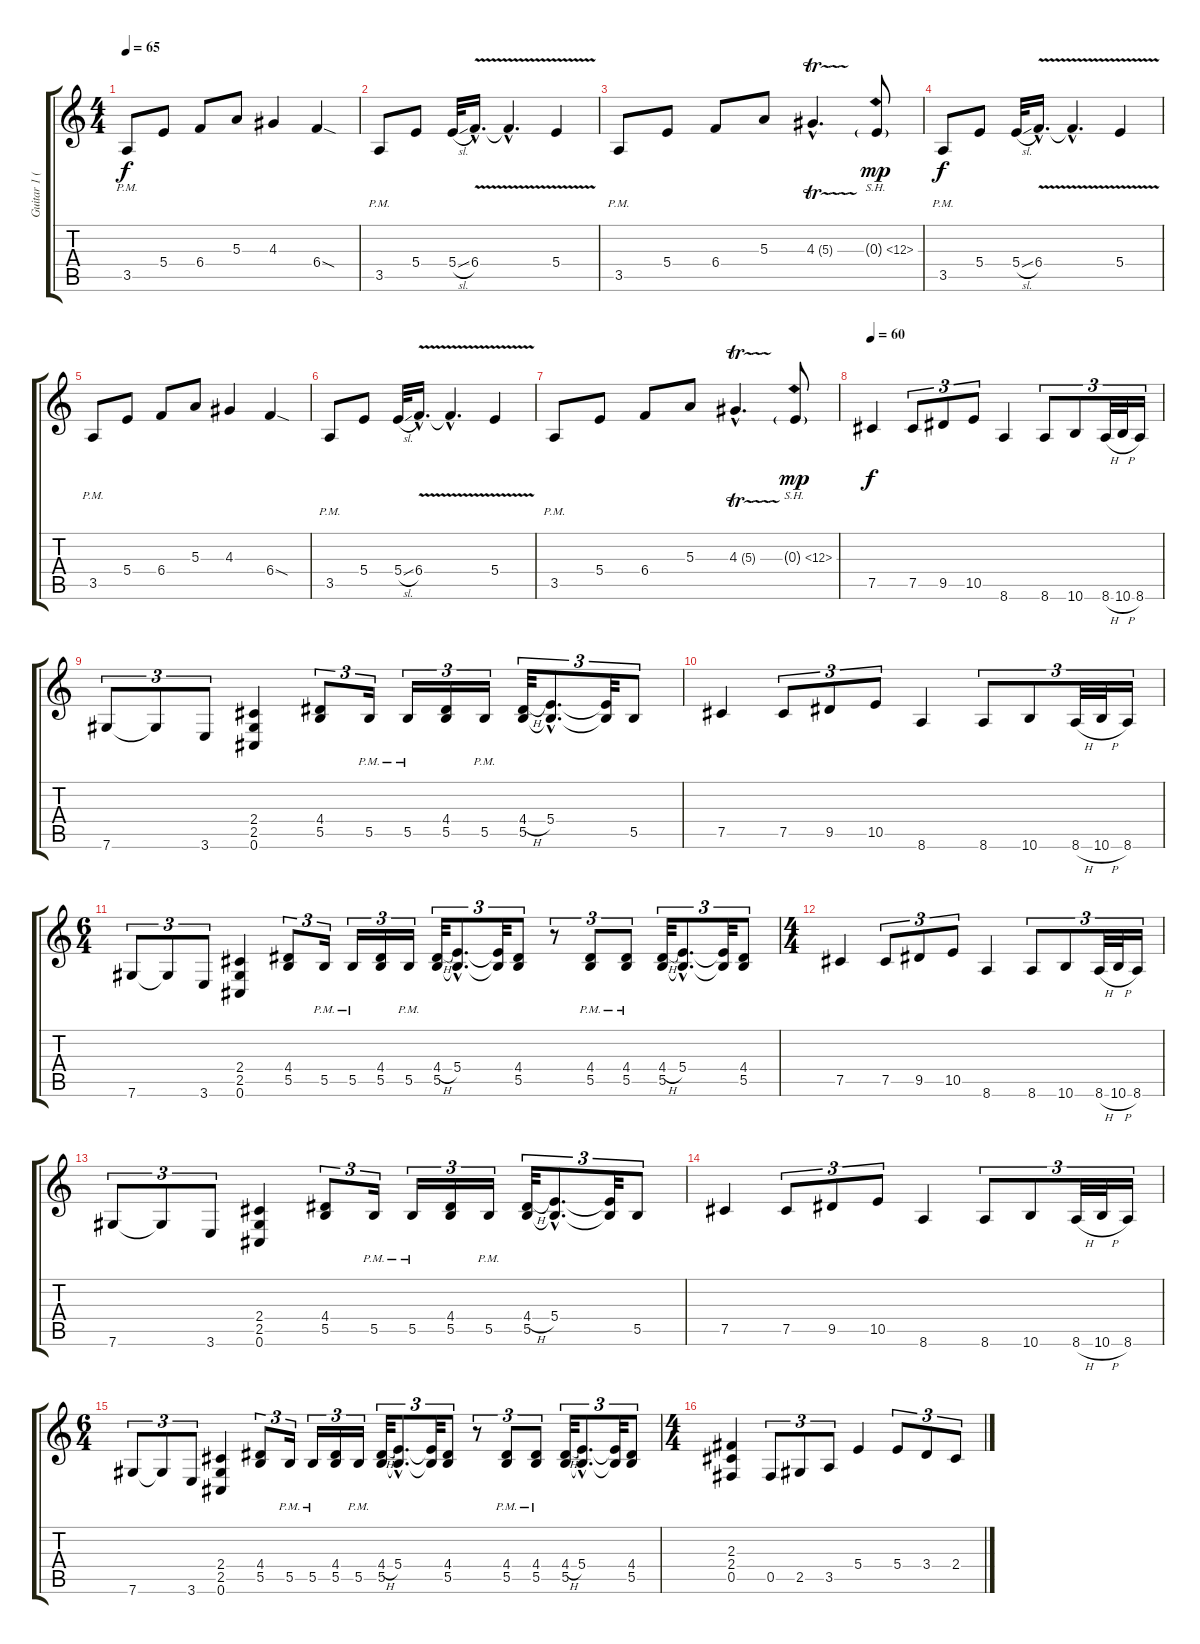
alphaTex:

\track ("Guitar 1 (Distortion)" "Guitar 1 (") {instrument distortionguitar}
\staff {score tabs}
\tuning (Db4 Ab3 E3 B2 Gb2 Db2) {hide}
\ts (4 4)
\tempo 65
\clef g2
\ks c
3.5{pm}.8{dy f} 5.4.8 6.4.8 5.3.8 4.3.4 6.4{sod}.4 |
3.5{pm}.8 5.4.8 5.4{sl}.32 6.4{v hac}.16{d} 6.4{hac t}.4{d} 5.4{v}.4 |
3.5{pm}.8 5.4.8 6.4.8 5.3.8 4.3{tr (5 32) hac}.4{d} 0.3{sh 12 g}.8{dy mp} |
3.5{pm}.8{dy f} 5.4.8 5.4{sl}.32 6.4{v hac}.16{d} 6.4{hac t}.4{d} 5.4{v}.4 |
3.5{pm}.8 5.4.8 6.4.8 5.3.8 4.3.4 6.4{sod}.4 |
3.5{pm}.8 5.4.8 5.4{sl}.32 6.4{v hac}.16{d} 6.4{hac t}.4{d} 5.4{v}.4 |
3.5{pm}.8 5.4.8 6.4.8 5.3.8 4.3{tr (5 32) hac}.4{d} 0.3{sh 12 g}.8{dy mp} |
\tempo 60
7.5.4{dy f} 7.5.8{tu (3 2)} 9.5.8{tu (3 2)} 10.5.8{tu (3 2)} 8.6.4 8.6.8{tu (3 2)} 10.6.8{tu (3 2)} 8.6{h}.32{tu (3 2)} 10.6{h}.32{tu (3 2)} 8.6.16{tu (3 2)} |
7.6.8{tu (3 2)} 7.6{t}.8{tu (3 2)} 3.6.8{tu (3 2)} (2.4 2.5 0.6).4 (4.4 5.5).8{tu (3 2)} 5.5{pm}.16{tu (3 2)} 5.5{pm}.16{tu (3 2)} (4.4 5.5).16{tu (3 2)} 5.5{pm}.16{tu (3 2)} (4.4{h} 5.5).32{tu (3 2)} (5.4{hac} 5.5{hac t}).8{d tu (3 2)} (5.4{t} 5.5{t}).32{tu (3 2)} 5.5.8{tu (3 2)} |
7.5.4 7.5.8{tu (3 2)} 9.5.8{tu (3 2)} 10.5.8{tu (3 2)} 8.6.4 8.6.8{tu (3 2)} 10.6.8{tu (3 2)} 8.6{h}.32{tu (3 2)} 10.6{h}.32{tu (3 2)} 8.6.16{tu (3 2)} |
\ts (6 4)
7.6.8{tu (3 2)} 7.6{t}.8{tu (3 2)} 3.6.8{tu (3 2)} (2.4 2.5 0.6).4 (4.4 5.5).8{tu (3 2)} 5.5{pm}.16{tu (3 2)} 5.5{pm}.16{tu (3 2)} (4.4 5.5).16{tu (3 2)} 5.5{pm}.16{tu (3 2)} (4.4{h} 5.5).32{tu (3 2)} (5.4{hac} 5.5{hac t}).8{d tu (3 2)} (5.4{t} 5.5{t}).32{tu (3 2)} (4.4 5.5).8{tu (3 2)} r.8{tu (3 2)} (4.4{pm} 5.5{pm}).8{tu (3 2)} (4.4{pm} 5.5{pm}).8{tu (3 2)} (4.4{h} 5.5).32{tu (3 2)} (5.4{hac} 5.5{hac t}).8{d tu (3 2)} (5.4{t} 5.5{t}).32{tu (3 2)} (4.4 5.5).8{tu (3 2)} |
\ts (4 4)
7.5.4 7.5.8{tu (3 2)} 9.5.8{tu (3 2)} 10.5.8{tu (3 2)} 8.6.4 8.6.8{tu (3 2)} 10.6.8{tu (3 2)} 8.6{h}.32{tu (3 2)} 10.6{h}.32{tu (3 2)} 8.6.16{tu (3 2)} |
7.6.8{tu (3 2)} 7.6{t}.8{tu (3 2)} 3.6.8{tu (3 2)} (2.4 2.5 0.6).4 (4.4 5.5).8{tu (3 2)} 5.5{pm}.16{tu (3 2)} 5.5{pm}.16{tu (3 2)} (4.4 5.5).16{tu (3 2)} 5.5{pm}.16{tu (3 2)} (4.4{h} 5.5).32{tu (3 2)} (5.4{hac} 5.5{hac t}).8{d tu (3 2)} (5.4{t} 5.5{t}).32{tu (3 2)} 5.5.8{tu (3 2)} |
7.5.4 7.5.8{tu (3 2)} 9.5.8{tu (3 2)} 10.5.8{tu (3 2)} 8.6.4 8.6.8{tu (3 2)} 10.6.8{tu (3 2)} 8.6{h}.32{tu (3 2)} 10.6{h}.32{tu (3 2)} 8.6.16{tu (3 2)} |
\ts (6 4)
7.6.8{tu (3 2)} 7.6{t}.8{tu (3 2)} 3.6.8{tu (3 2)} (2.4 2.5 0.6).4 (4.4 5.5).8{tu (3 2)} 5.5{pm}.16{tu (3 2)} 5.5{pm}.16{tu (3 2)} (4.4 5.5).16{tu (3 2)} 5.5{pm}.16{tu (3 2)} (4.4{h} 5.5).32{tu (3 2)} (5.4{hac} 5.5{hac t}).8{d tu (3 2)} (5.4{t} 5.5{t}).32{tu (3 2)} (4.4 5.5).8{tu (3 2)} r.8{tu (3 2)} (4.4{pm} 5.5{pm}).8{tu (3 2)} (4.4{pm} 5.5{pm}).8{tu (3 2)} (4.4{h} 5.5).32{tu (3 2)} (5.4{hac} 5.5{hac t}).8{d tu (3 2)} (5.4{t} 5.5{t}).32{tu (3 2)} (4.4 5.5).8{tu (3 2)} |
\ts (4 4)
(2.3 2.4 0.5).4 0.5.8{tu (3 2)} 2.5.8{tu (3 2)} 3.5.8{tu (3 2)} 5.4.4 5.4.8{tu (3 2)} 3.4.8{tu (3 2)} 2.4.8{tu (3 2)}
